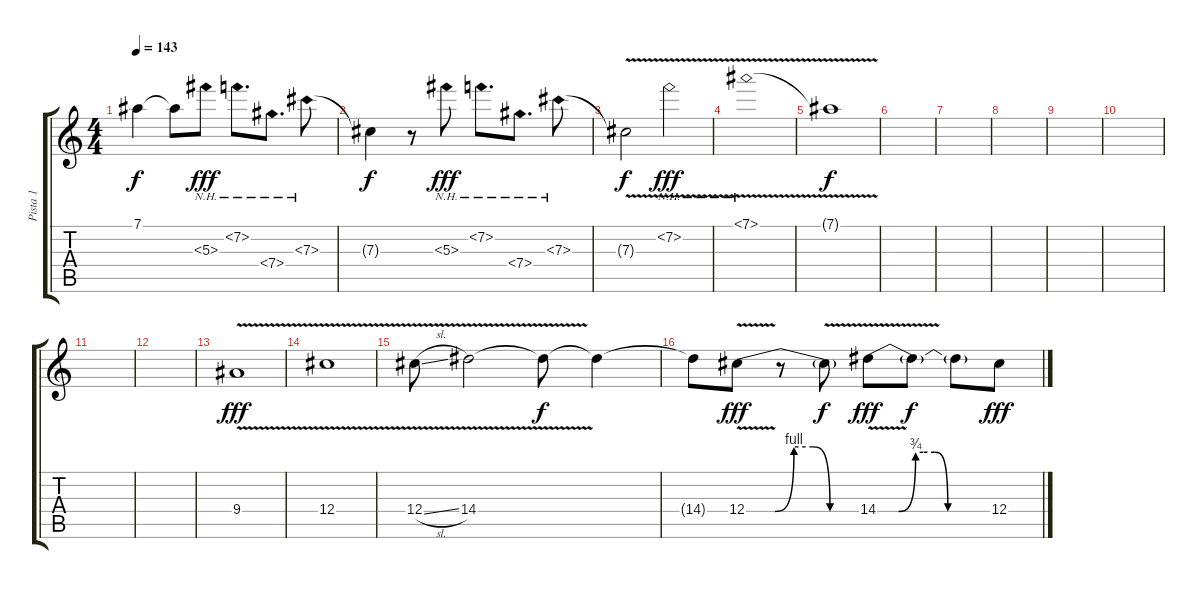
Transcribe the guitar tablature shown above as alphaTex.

\track ("Pista 1" "Pista 1") {instrument overdrivenguitar}
\staff {score tabs}
\tuning (Eb4 Bb3 Gb3 Db3 Ab2 Eb2) {hide}
\ts (4 4)
\tempo 143
\clef g2
\ks c
7.1{t}.4{dy f} 7.1{t}.8 5.3{nh}.8{dy fff} 7.2{nh}.8{d} 7.4{nh}.8{d} 7.3{nh}.8 |
7.3{t}.4{dy f} r.8 5.3{nh}.8{dy fff} 7.2{nh}.8{d} 7.4{nh}.8{d} 7.3{nh}.8 |
7.3{v t}.2{dy f} 7.2{nh v}.2{dy fff} |
7.1{nh v}.1 |
7.1{t}.1{dy f volume 0} |
|
|
|
|
|
|
|
9.4{v}.1{dy fff volume 16 instrument overdrivenguitar} |
12.4{v}.1 |
12.4{v sl}.8 14.4{v}.2 14.4{t}.8{dy f} 14.4{t}.4 |
14.4{t}.8 12.4{be (custom 0 0 15 0 25 4 35 4 44 0 60 0) v}.8{dy fff} r.8 12.4{t}.8{dy f} 14.4{be (custom 0 0 11 0 20 3 24 3 30 3 37 0 60 0) v}.8{dy fff} 14.4{t}.8{dy f} 14.4{t}.8 12.4.8{dy fff}
